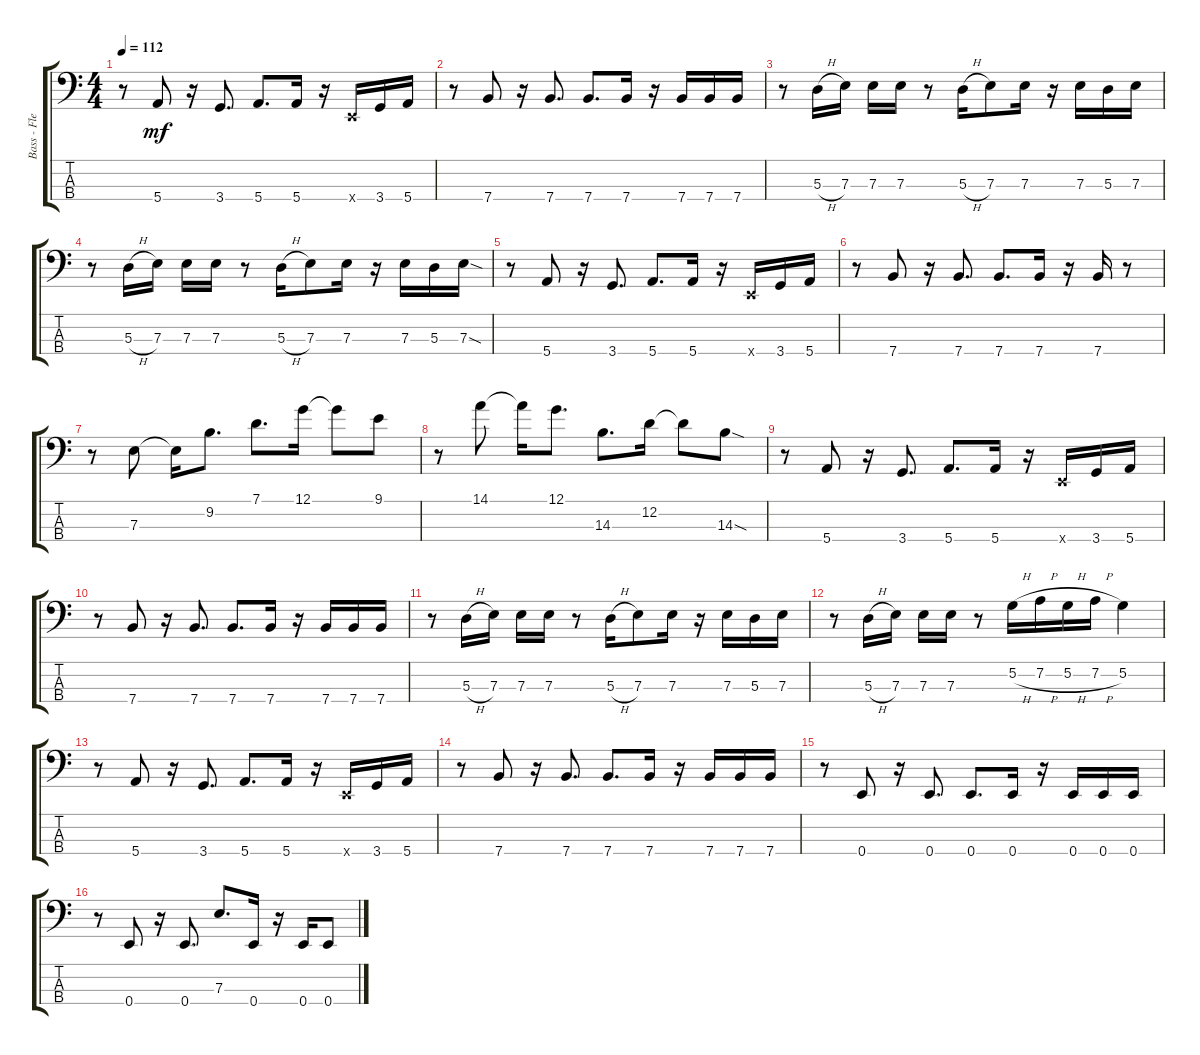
\track ("Bass - Flea" "Bass - Fle") {instrument electricbassfinger}
\staff {score tabs}
\tuning (G2 D2 A1 E1) {hide}
\ts (4 4)
\tempo 112
\clef f4
\ks c
r.8{dy mf} 5.4.8 r.16 3.4.8{d} 5.4.8{d} 5.4.16 r.16 0.4{x}.16 3.4.16 5.4.16 |
r.8 7.4.8 r.16 7.4.8{d} 7.4.8{d} 7.4.16 r.16 7.4.16 7.4.16 7.4.16 |
r.8 5.3{h}.16 7.3.16 7.3.16 7.3.16 r.8 5.3{h}.16 7.3.8 7.3.16 r.16 7.3.16 5.3.16 7.3.16 |
r.8 5.3{h}.16 7.3.16 7.3.16 7.3.16 r.8 5.3{h}.16 7.3.8 7.3.16 r.16 7.3.16 5.3.16 7.3{sod}.16 |
r.8 5.4.8 r.16 3.4.8{d} 5.4.8{d} 5.4.16 r.16 0.4{x}.16 3.4.16 5.4.16 |
r.8 7.4.8 r.16 7.4.8{d} 7.4.8{d} 7.4.16 r.16 7.4.16 r.8 |
r.8 7.3.8 7.3{t}.16 9.2.8{d} 7.1.8{d} 12.1.16 12.1{t}.8 9.1.8 |
r.8 14.1.8 14.1{t}.16 12.1.8{d} 14.3.8{d} 12.2.16 12.2{t}.8 14.3{sod}.8 |
r.8 5.4.8 r.16 3.4.8{d} 5.4.8{d} 5.4.16 r.16 0.4{x}.16 3.4.16 5.4.16 |
r.8 7.4.8 r.16 7.4.8{d} 7.4.8{d} 7.4.16 r.16 7.4.16 7.4.16 7.4.16 |
r.8 5.3{h}.16 7.3.16 7.3.16 7.3.16 r.8 5.3{h}.16 7.3.8 7.3.16 r.16 7.3.16 5.3.16 7.3.16 |
r.8 5.3{h}.16 7.3.16 7.3.16 7.3.16 r.8 5.2{h}.16 7.2{h}.16 5.2{h}.16 7.2{h}.16 5.2.4 |
r.8 5.4.8 r.16 3.4.8{d} 5.4.8{d} 5.4.16 r.16 0.4{x}.16 3.4.16 5.4.16 |
r.8 7.4.8 r.16 7.4.8{d} 7.4.8{d} 7.4.16 r.16 7.4.16 7.4.16 7.4.16 |
r.8 0.4.8 r.16 0.4.8{d} 0.4.8{d} 0.4.16 r.16 0.4.16 0.4.16 0.4.16 |
r.8 0.4.8 r.16 0.4.8{d} 7.3.8{d} 0.4.16 r.16 0.4.16 0.4.8
